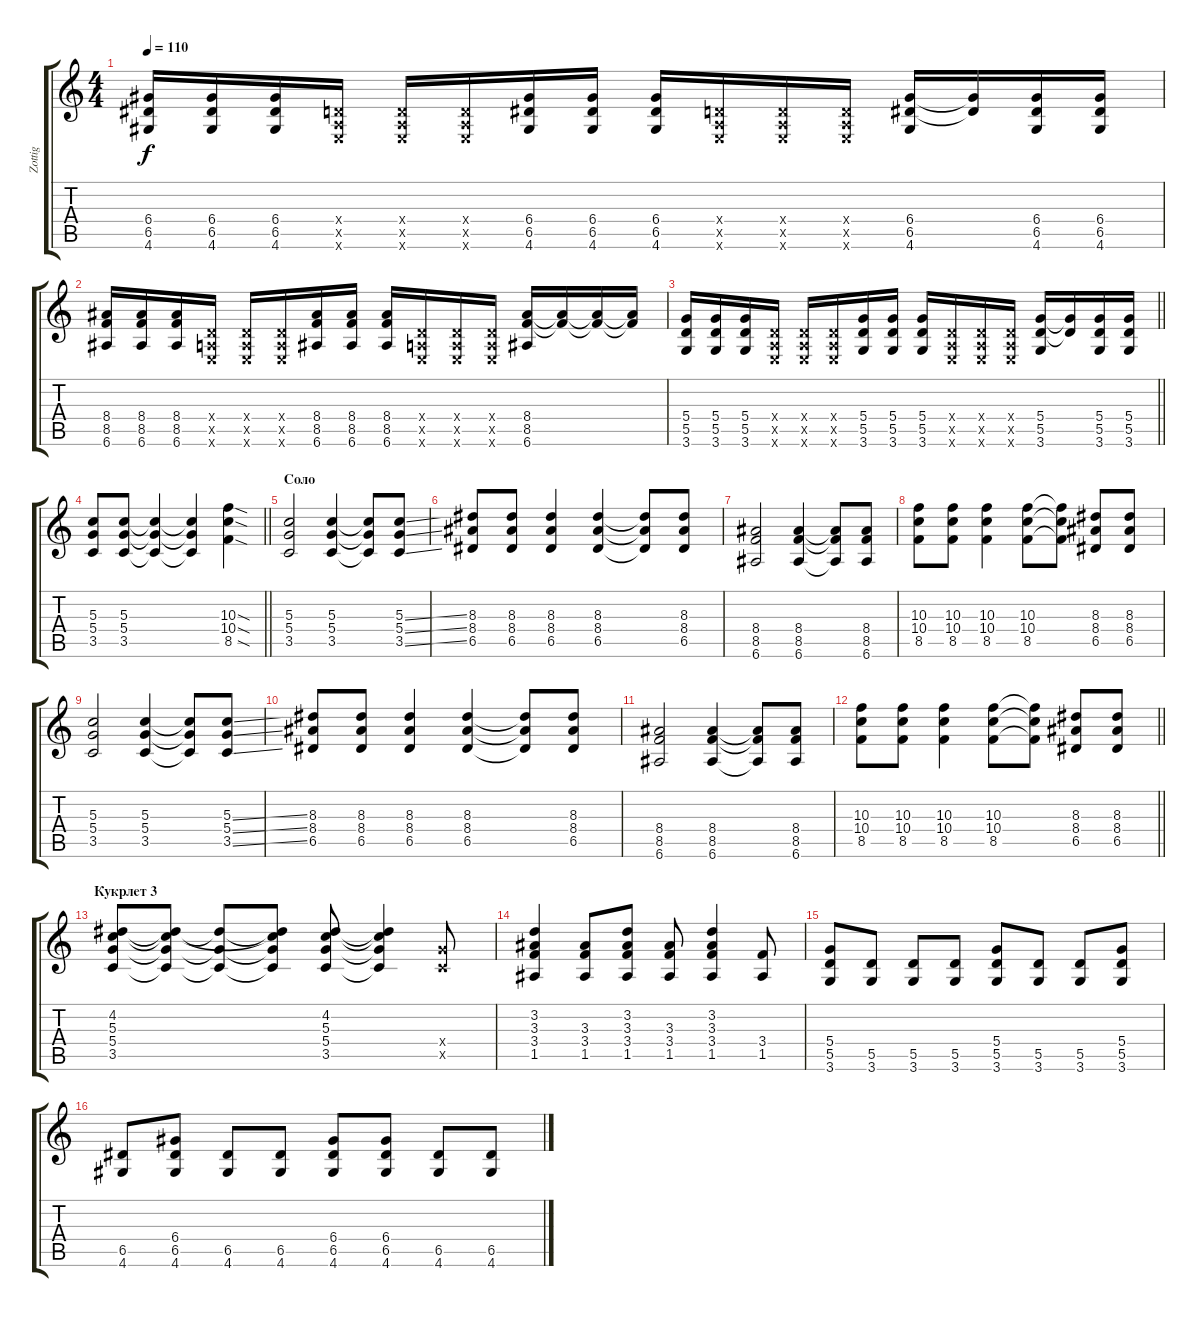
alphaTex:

\track ("Zottig" "Zottig") {instrument distortionguitar}
\staff {score tabs}
\tuning (E4 B3 G3 D3 A2 E2) {hide}
\ts (4 4)
\tempo 110
\clef g2
\ks c
(6.4 6.5 4.6).16{dy f} (6.4 6.5 4.6).16 (6.4 6.5 4.6).16 (0.4{x} 0.5{x} 0.6{x}).16 (0.4{x} 0.5{x} 0.6{x}).16 (0.4{x} 0.5{x} 0.6{x}).16 (6.4 6.5 4.6).16 (6.4 6.5 4.6).16 (6.4 6.5 4.6).16 (0.4{x} 0.5{x} 0.6{x}).16 (0.4{x} 0.5{x} 0.6{x}).16 (0.4{x} 0.5{x} 0.6{x}).16 (6.4 6.5 4.6).16 (6.4{t} 6.5{t}).16 (6.4 6.5 4.6).16 (6.4 6.5 4.6).16 |
(8.4 8.5 6.6).16 (8.4 8.5 6.6).16 (8.4 8.5 6.6).16 (0.4{x} 0.5{x} 0.6{x}).16 (0.4{x} 0.5{x} 0.6{x}).16 (0.4{x} 0.5{x} 0.6{x}).16 (8.4 8.5 6.6).16 (8.4 8.5 6.6).16 (8.4 8.5 6.6).16 (0.4{x} 0.5{x} 0.6{x}).16 (0.4{x} 0.5{x} 0.6{x}).16 (0.4{x} 0.5{x} 0.6{x}).16 (8.4 8.5 6.6).16 (8.4{t} 8.5{t}).16 (8.4{t} 8.5{t}).16 (8.4{t} 8.5{t}).16 |
\barLineRight lightlight
(5.4 5.5 3.6).16 (5.4 5.5 3.6).16 (5.4 5.5 3.6).16 (0.4{x} 0.5{x} 0.6{x}).16 (0.4{x} 0.5{x} 0.6{x}).16 (0.4{x} 0.5{x} 0.6{x}).16 (5.4 5.5 3.6).16 (5.4 5.5 3.6).16 (5.4 5.5 3.6).16 (0.4{x} 0.5{x} 0.6{x}).16 (0.4{x} 0.5{x} 0.6{x}).16 (0.4{x} 0.5{x} 0.6{x}).16 (5.4 5.5 3.6).16 (5.4{t} 5.5{t}).16 (5.4 5.5 3.6).16 (5.4 5.5 3.6).16 |
\barLineRight lightlight
(5.3 5.4 3.5).8 (5.3 5.4 3.5).8 (5.3{t} 5.4{t} 3.5{t}).4 (5.3{t} 5.4{t} 3.5{t}).4 (10.3{sod} 10.4{sod} 8.5{sod}).4 |
\section ("" "Соло")
(5.3 5.4 3.5).2 (5.3 5.4 3.5).4 (5.3{t} 5.4{t} 3.5{t}).8 (5.3{ss} 5.4{ss} 3.5{ss}).8 |
(8.3 8.4 6.5).8 (8.3 8.4 6.5).8 (8.3 8.4 6.5).4 (8.3 8.4 6.5).4 (8.3{t} 8.4{t} 6.5{t}).8 (8.3 8.4 6.5).8 |
(8.4 8.5 6.6).2 (8.4 8.5 6.6).4 (8.4{t} 8.5{t} 6.6{t}).8 (8.4 8.5 6.6).8 |
(10.3 10.4 8.5).8 (10.3 10.4 8.5).8 (10.3 10.4 8.5).4 (10.3 10.4 8.5).8 (10.3{t} 10.4{t} 8.5{t}).8 (8.3 8.4 6.5).8 (8.3 8.4 6.5).8 |
(5.3 5.4 3.5).2 (5.3 5.4 3.5).4 (5.3{t} 5.4{t} 3.5{t}).8 (5.3{ss} 5.4{ss} 3.5{ss}).8 |
(8.3 8.4 6.5).8 (8.3 8.4 6.5).8 (8.3 8.4 6.5).4 (8.3 8.4 6.5).4 (8.3{t} 8.4{t} 6.5{t}).8 (8.3 8.4 6.5).8 |
(8.4 8.5 6.6).2 (8.4 8.5 6.6).4 (8.4{t} 8.5{t} 6.6{t}).8 (8.4 8.5 6.6).8 |
\barLineRight lightlight
(10.3 10.4 8.5).8 (10.3 10.4 8.5).8 (10.3 10.4 8.5).4 (10.3 10.4 8.5).8 (10.3{t} 10.4{t} 8.5{t}).8 (8.3 8.4 6.5).8 (8.3 8.4 6.5).8 |
\section ("" "Кукрлет 3")
(4.2 5.3 5.4 3.5).8{instrument acousticguitarsteel} (4.2{t} 5.3{t} 5.4{t} 3.5{t}).8 (4.2{t} 5.4{t} 3.5{t}).8 (4.2{t} 5.3{t} 5.4{t} 3.5{t}).8 (4.2 5.3 5.4 3.5).8 (4.2{t} 5.3{t} 5.4{t} 3.5{t}).4 (5.4{x} 3.5{x}).8 |
(3.2 3.3 3.4 1.5).4 (3.3 3.4 1.5).8 (3.2 3.3 3.4 1.5).8 (3.3 3.4 1.5).8 (3.2 3.3 3.4 1.5).4 (3.4 1.5).8 |
(5.4 5.5 3.6).8 (5.5 3.6).8 (5.5 3.6).8 (5.5 3.6).8 (5.4 5.5 3.6).8 (5.5 3.6).8 (5.5 3.6).8 (5.4 5.5 3.6).8 |
(6.5 4.6).8 (6.4 6.5 4.6).8 (6.5 4.6).8 (6.5 4.6).8 (6.4 6.5 4.6).8 (6.4 6.5 4.6).8 (6.5 4.6).8 (6.5 4.6).8
